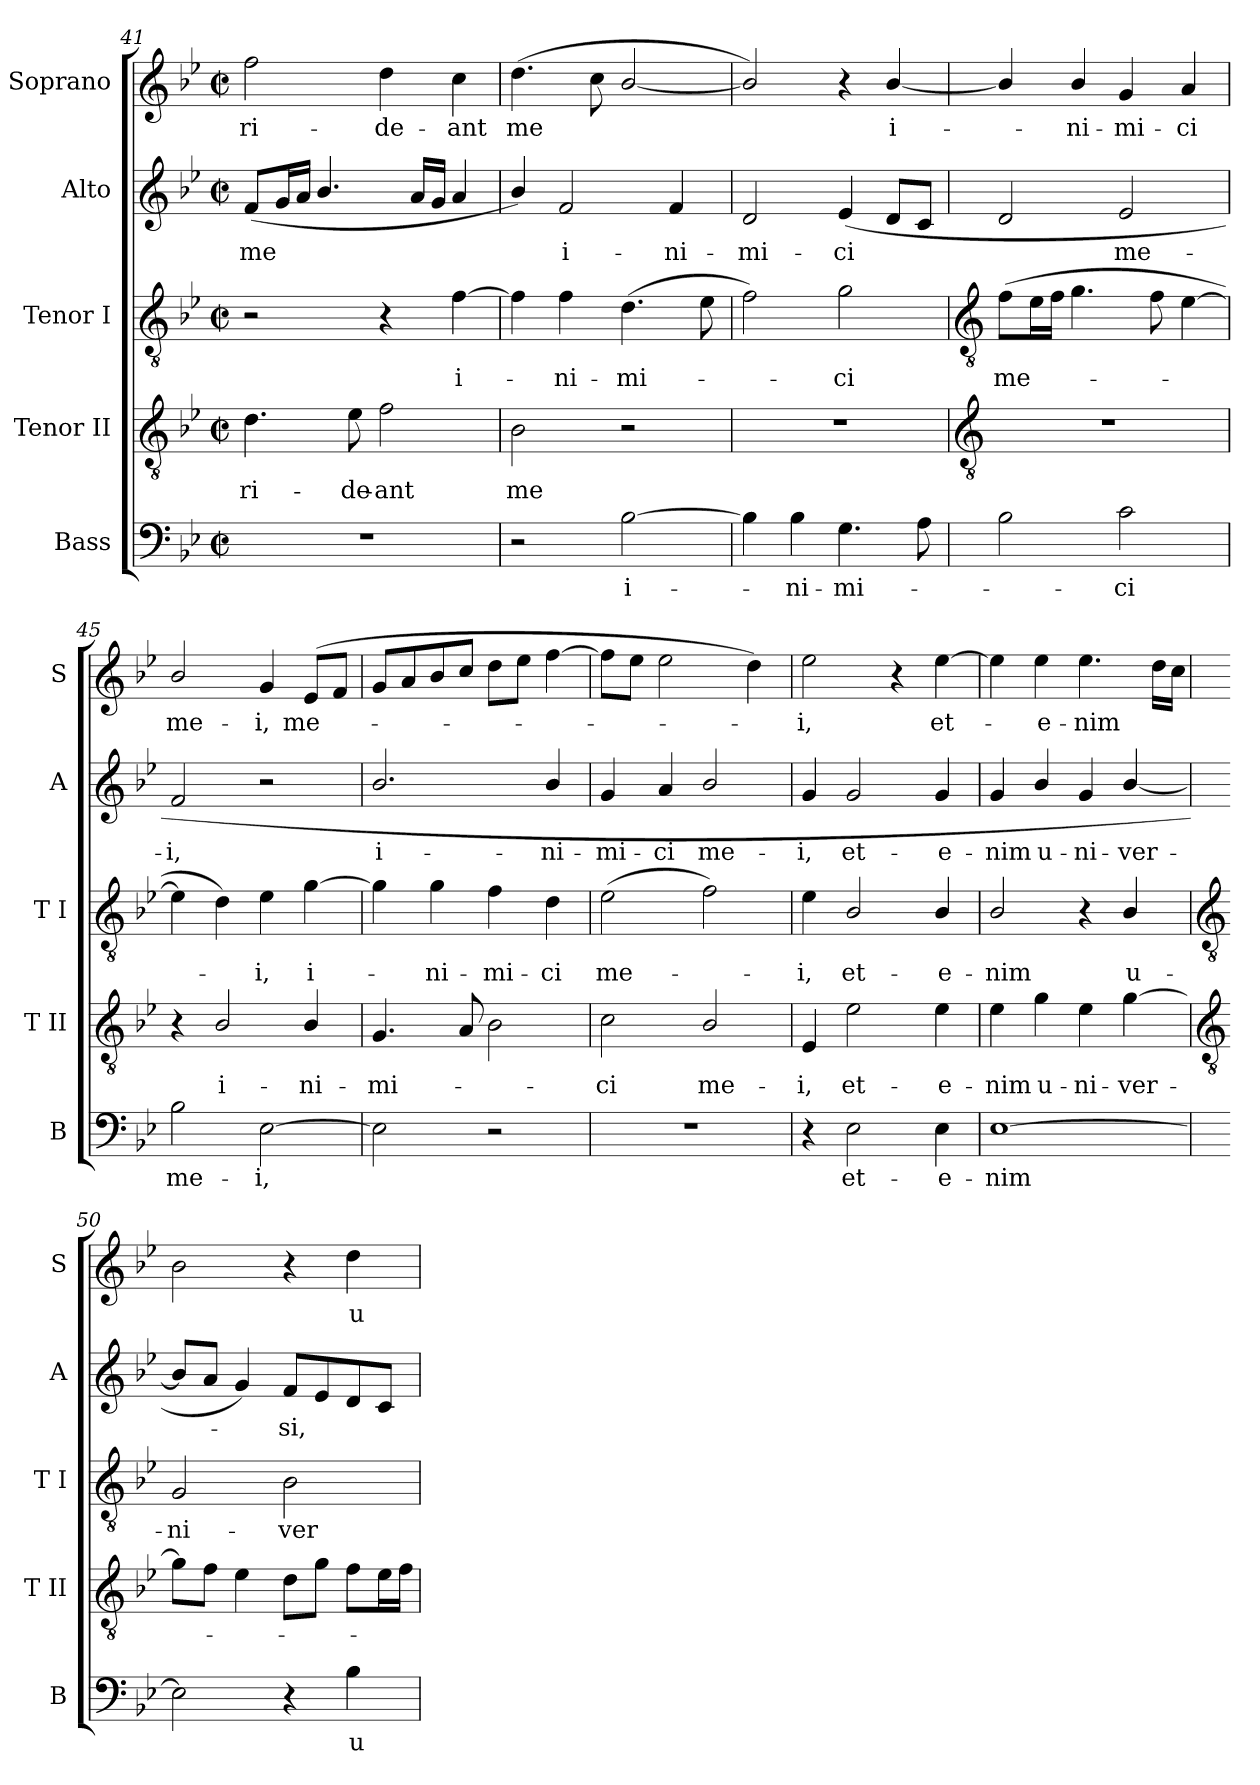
**kern	**text	**kern	**text	**kern	**text	**kern	**text	**kern	**text
*part5	*part5	*part4	*part4	*part3	*part3	*part2	*part2	*part1	*part1
*staff5	*staff5	*staff4	*staff4	*staff3	*staff3	*staff2	*staff2	*staff1	*staff1
*I"Bass	*	*I"Tenor II	*	*I"Tenor I	*	*I"Alto	*	*I"Soprano	*
*I'B	*	*I'T II	*	*I'T I	*	*I'A	*	*I'S	*
*clefF4	*	*clefGv2	*	*clefGv2	*	*clefG2	*	*clefG2	*
*k[b-e-]	*	*k[b-e-]	*	*k[b-e-]	*	*k[b-e-]	*	*k[b-e-]	*
*B-:	*	*B-:	*	*B-:	*	*B-:	*	*B-:	*
*M2/2	*	*M2/2	*	*M2/2	*	*M2/2	*	*M2/2	*
*met(c|)	*	*met(c|)	*	*met(c|)	*	*met(c|)	*	*met(c|)	*
=41	=41	=41	=41	=41	=41	=41	=41	=41	=41
!	!	!	!LO:LY:b	!	!	!	!LO:LY:b	!	!LO:LY:b
1r	.	4.d	-ri-	2r	.	(<8fL	me	2ff	-ri-
.	.	.	.	.	.	16gL	.	.	.
.	.	.	.	.	.	16aJJ	.	.	.
.	.	.	.	.	.	4.b-/	.	.	.
!	!	!	!LO:LY:b	!	!	!	!	!	!
.	.	8e-	-de-	.	.	.	.	.	.
!	!	!	!LO:LY:b	!	!	!	!	!	!LO:LY:b
.	.	2f	-ant	4r	.	.	.	4dd	-de-
.	.	.	.	.	.	16aLL	.	.	.
.	.	.	.	.	.	16gJJ	.	.	.
!	!	!	!	!	!LO:LY:b	!	!	!	!LO:LY:b
.	.	.	.	[4f	i-	4a	.	4cc	-ant
=42	=42	=42	=42	=42	=42	=42	=42	=42	=42
!	!	!	!LO:LY:b	!	!	!	!	!	!LO:LY:b
2r	.	2B-	me	4f]	.	4b-/)	.	(>4.dd	me
!	!	!	!	!	!LO:LY:b	!	!LO:LY:b	!	!
.	.	.	.	4f	ni-	2f	i-	.	.
.	.	.	.	.	.	.	.	8cc	.
!	!LO:LY:b	!	!	!	!LO:LY:b	!	!	!	!
[2B-	i-	2r	.	(>4.d	-mi-	.	.	[2b-/	.
!	!	!	!	!	!	!	!LO:LY:b	!	!
.	.	.	.	.	.	4f	-ni-	.	.
.	.	.	.	8e-	.	.	.	.	.
=43	=43	=43	=43	=43	=43	=43	=43	=43	=43
!	!	!	!	!	!	!	!LO:LY:b	!	!
4B-]	.	1r	.	2f)	.	2d	-mi-	2b-/])	.
!	!LO:LY:b	!	!	!	!	!	!	!	!
4B-	ni-	.	.	.	.	.	.	.	.
!	!LO:LY:b	!	!	!	!LO:LY:b	!	!LO:LY:b	!	!
4.G	-mi-	.	.	2g	ci	(<4e-	-ci	4r	.
!	!	!	!	!	!	!	!	!	!LO:LY:b
.	.	.	.	.	.	8dL	.	[4b-/	i-
8A	.	.	.	.	.	8cJ	.	.	.
!!LO:LB:g=z
=44	=44	=44	=44	=44	=44	=44	=44	=44	=44
*	*	*clefGv2	*	*clefGv2	*	*	*	*	*
!	!	!	!	!	!LO:LY:b	!	!	!	!
2B-	.	1r	.	(>8fL	me-	2d	.	4b-/]	.
.	.	.	.	16e-L	.	.	.	.	.
.	.	.	.	16fJJ	.	.	.	.	.
!	!	!	!	!	!	!	!	!	!LO:LY:b
.	.	.	.	4.g	.	.	.	4b-/	ni-
!	!LO:LY:b	!	!	!	!	!	!LO:LY:b	!	!LO:LY:b
2c	ci	.	.	.	.	2e-	me-	4g	-mi-
.	.	.	.	8f	.	.	.	.	.
!	!	!	!	!	!	!	!	!	!LO:LY:b
.	.	.	.	[4e-	.	.	.	4a	-ci
=45	=45	=45	=45	=45	=45	=45	=45	=45	=45
!	!LO:LY:b	!	!	!	!	!	!LO:LY:b	!	!LO:LY:b
2B-	me-	4r	.	4e-]	.	2f	-i,	2b-/	me-
!	!	!	!LO:LY:b	!	!	!	!	!	!
.	.	2B-/	i-	4d)	.	.	.	.	.
!	!LO:LY:b	!	!	!	!LO:LY:b	!	!	!	!LO:LY:b
[2E-	-i,	.	.	4e-	i,	2r	.	4g	-i,
!	!	!	!LO:LY:b	!	!LO:LY:b	!	!	!	!LO:LY:b
.	.	4B-/	-ni-	[4g	i-	.	.	(<8e-L	me-
.	.	.	.	.	.	.	.	8fJ	.
=46	=46	=46	=46	=46	=46	=46	=46	=46	=46
!	!	!	!LO:LY:b	!	!	!	!LO:LY:b	!	!
2E-]	.	4.G	-mi-	4g]	.	2.b-/	i-	8gL	.
.	.	.	.	.	.	.	.	8a	.
!	!	!	!	!	!LO:LY:b	!	!	!	!
.	.	.	.	4g	ni-	.	.	8b-	.
.	.	8A	.	.	.	.	.	8ccJ	.
!	!	!	!	!	!LO:LY:b	!	!	!	!
2r	.	2B-	.	4f	-mi-	.	.	8ddL	.
.	.	.	.	.	.	.	.	8ee-J	.
!	!	!	!	!	!LO:LY:b	!	!LO:LY:b	!	!
.	.	.	.	4d	-ci	4b-/	-ni-	[4ff	.
=47	=47	=47	=47	=47	=47	=47	=47	=47	=47
!	!	!	!LO:LY:b	!	!LO:LY:b	!	!LO:LY:b	!	!
1r	.	2c	ci	(>2e-	me-	4g	-mi-	8ffL]	.
.	.	.	.	.	.	.	.	8ee-J	.
!	!	!	!	!	!	!	!LO:LY:b	!	!
.	.	.	.	.	.	4a	-ci	2ee-	.
!	!	!	!LO:LY:b	!	!	!	!LO:LY:b	!	!
.	.	2B-/	me-	2f)	.	2b-/	me-	.	.
.	.	.	.	.	.	.	.	4dd)	.
=48	=48	=48	=48	=48	=48	=48	=48	=48	=48
!	!	!	!LO:LY:b	!	!LO:LY:b	!	!LO:LY:b	!	!LO:LY:b
4r	.	4E-	-i,	4e-	i,	4g	-i,	2ee-	i,
!	!LO:LY:b	!	!LO:LY:b	!	!LO:LY:b	!	!LO:LY:b	!	!
2E-	et-	2e-	et-	2B-/	et-	2g	et-	.	.
.	.	.	.	.	.	.	.	4r	.
!	!LO:LY:b	!	!LO:LY:b	!	!LO:LY:b	!	!LO:LY:b	!	!LO:LY:b
4E-	-e-	4e-	-e-	4B-/	-e-	4g	-e-	[4ee-	et-
=49	=49	=49	=49	=49	=49	=49	=49	=49	=49
!	!LO:LY:b	!	!LO:LY:b	!	!LO:LY:b	!	!LO:LY:b	!	!
[1E-	-nim	4e-	-nim	2B-/	-nim	4g	-nim	4ee-]	.
!	!	!	!LO:LY:b	!	!	!	!LO:LY:b	!	!LO:LY:b
.	.	4g	u-	.	.	4b-/	u-	4ee-	e-
!	!	!	!LO:LY:b	!	!	!	!LO:LY:b	!	!LO:LY:b
.	.	4e-	-ni-	4r	.	4g	-ni-	4.ee-	-nim
!	!	!	!LO:LY:b	!	!LO:LY:b	!	!LO:LY:b	!	!
.	.	[4g	-ver-	4B-/	u-	[4b-/	-ver-	.	.
.	.	.	.	.	.	.	.	16ddLL	.
.	.	.	.	.	.	.	.	16ccJJ	.
!!LO:LB:g=z
=50	=50	=50	=50	=50	=50	=50	=50	=50	=50
*	*	*clefGv2	*	*clefGv2	*	*	*	*	*
!	!	!	!	!	!LO:LY:b	!	!	!	!
2E-]	.	8gL]	.	2G	-ni-	8b-L]	.	2b-	.
.	.	8fJ	.	.	.	8aJ	.	.	.
.	.	4e-	.	.	.	4g)	.	.	.
!	!	!	!	!	!LO:LY:b	!	!LO:LY:b	!	!
4r	.	8dL	.	2B-	-ver-	8fL	si,	4r	.
.	.	8gJ	.	.	.	8e-	.	.	.
!	!LO:LY:b	!	!	!	!	!	!	!	!LO:LY:b
4B-	u-	8fL	.	.	.	8d	.	4dd	u-
.	.	16e-L	.	.	.	8cJ	.	.	.
.	.	16fJJ	.	.	.	.	.	.	.
=	=	=	=	=	=	=	=	=	=
*-	*-	*-	*-	*-	*-	*-	*-	*-	*-
